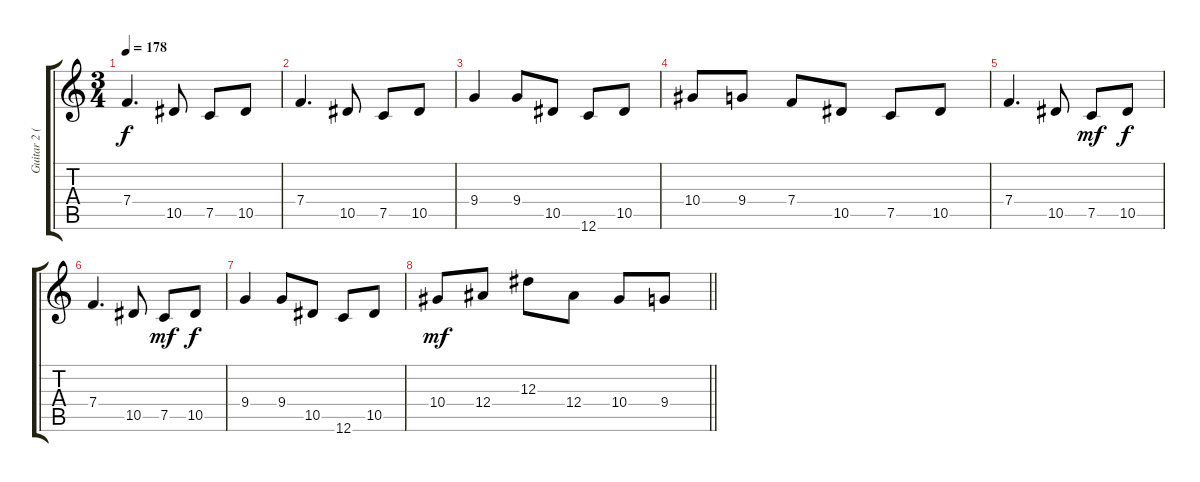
\track ("Guitar 2 (Lead)" "Guitar 2 (") {instrument distortionguitar}
\staff {score tabs}
\tuning (C4 G3 Eb3 Bb2 F2 C2) {hide}
\ts (3 4)
\tempo 178
\clef g2
\ks c
7.4.4{d dy f volume 14 balance 2 instrument distortionguitar} 10.5.8 7.5.8 10.5.8 |
7.4.4{d} 10.5.8 7.5.8 10.5.8 |
9.4.4 9.4.8 10.5.8 12.6.8 10.5.8 |
10.4.8 9.4.8 7.4.8 10.5.8 7.5.8 10.5.8 |
7.4.4{d} 10.5.8 7.5.8{dy mf} 10.5.8{dy f} |
7.4.4{d} 10.5.8 7.5.8{dy mf} 10.5.8{dy f} |
9.4.4 9.4.8 10.5.8 12.6.8 10.5.8 |
\barLineRight lightlight
10.4.8{dy mf} 12.4.8 12.3.8 12.4.8 10.4.8 9.4.8
